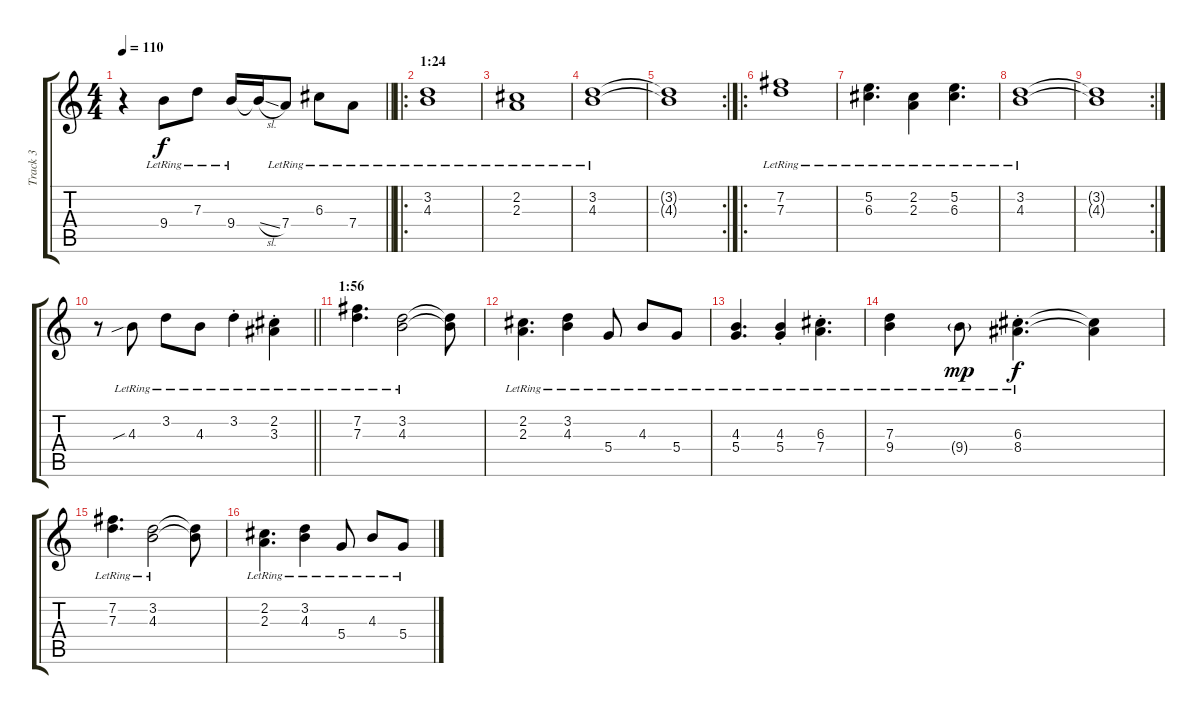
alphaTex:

\track ("Track 3" "Track 3") {instrument acousticguitarsteel}
\staff {score tabs}
\tuning (E4 B3 G3 D3 A2 E2) {hide}
\ts (4 4)
\tempo 110
\clef g2
\barLineRight lightlight
\ks c
r.4{dy f} 9.4{lr}.8 7.3{lr}.8 9.4{lr}.16 9.4{sl t}.16 7.4{lr}.8 6.3{lr}.8 7.4{lr}.8 |
\ro
\section ("" "1:24")
(3.2{lr} 4.3{lr}).1 |
(2.2{lr} 2.3{lr}).1 |
(3.2{lr} 4.3{lr}).1 |
\rc 2
(3.2{t} 4.3{t}).1 |
\ro
(7.2{lr} 7.3{lr}).1 |
(5.2{lr} 6.3{lr}).4{d} (2.2{lr} 2.3{lr}).4 (5.2{lr} 6.3{lr}).4{d} |
(3.2{lr} 4.3{lr}).1 |
\rc 2
(3.2{t} 4.3{t}).1 |
\barLineRight lightlight
r.8 4.3{sib lr}.8 3.2{lr}.8 4.3{lr}.8 3.2{st lr}.4 (2.2{st lr} 3.3{st lr}).4 |
\section ("" "1:56")
(7.2{lr} 7.3{lr}).4{d} (3.2{lr} 4.3{lr}).2 (3.2{t} 4.3{t}).8 |
(2.2{lr} 2.3{lr}).4{d} (3.2{lr} 4.3{lr}).4 5.4{lr}.8 4.3{lr}.8 5.4{lr}.8 |
(4.3{lr} 5.4{lr}).4{d} (4.3{st lr} 5.4{st lr}).4 (6.3{st lr} 7.4{st lr}).4{d} |
(7.3{lr} 9.4{lr}).4 9.4{g lr}.8{dy mp} (6.3{st lr} 8.4{st lr}).4{d dy f} (6.3{t} 8.4{t}).4 |
(7.2{lr} 7.3{lr}).4{d} (3.2{lr} 4.3{lr}).2 (3.2{t} 4.3{t}).8 |
(2.2{lr} 2.3{lr}).4{d} (3.2{lr} 4.3{lr}).4 5.4{lr}.8 4.3{lr}.8 5.4{lr}.8
